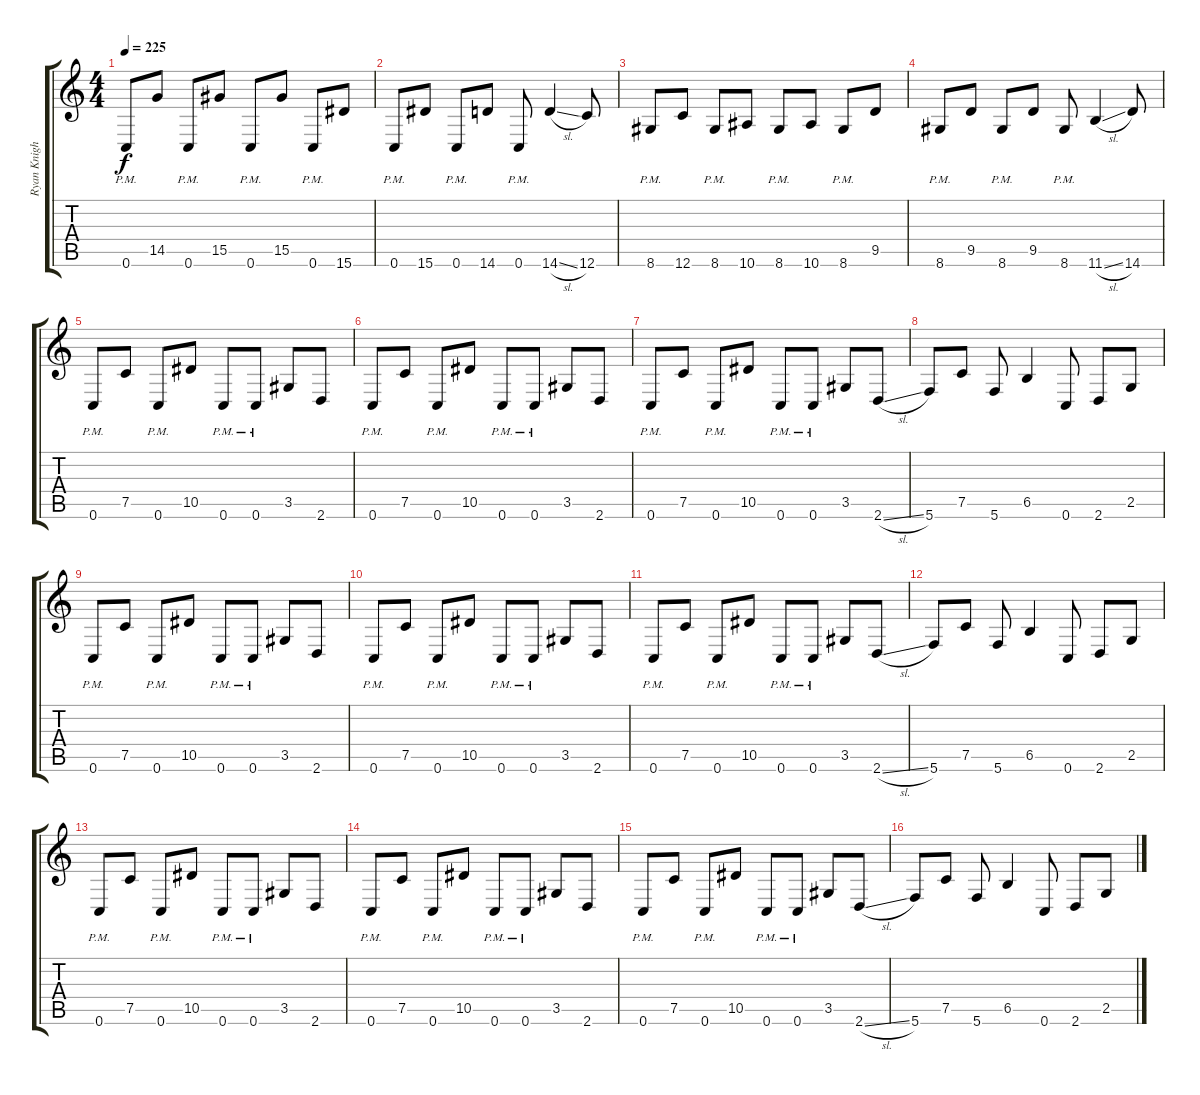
\track ("Ryan Knight (Rhythm)" "Ryan Knigh") {instrument distortionguitar}
\staff {score tabs}
\tuning (C4 G3 Eb3 Bb2 F2 C2) {hide}
\ts (4 4)
\tempo 225
\clef g2
\ks c
0.6{pm}.8{dy f} 14.5.8 0.6{pm}.8 15.5.8 0.6{pm}.8 15.5.8 0.6{pm}.8 15.6.8 |
0.6{pm}.8 15.6.8 0.6{pm}.8 14.6.8 0.6{pm}.8 14.6{sl}.4 12.6.8 |
8.6{pm}.8 12.6.8 8.6{pm}.8 10.6.8 8.6{pm}.8 10.6.8 8.6{pm}.8 9.5.8 |
8.6{pm}.8 9.5.8 8.6{pm}.8 9.5.8 8.6{pm}.8 11.6{sl}.4 14.6.8 |
0.6{pm}.8 7.5.8 0.6{pm}.8 10.5.8 0.6{pm}.8 0.6{pm}.8 3.5.8 2.6.8 |
0.6{pm}.8 7.5.8 0.6{pm}.8 10.5.8 0.6{pm}.8 0.6{pm}.8 3.5.8 2.6.8 |
0.6{pm}.8 7.5.8 0.6{pm}.8 10.5.8 0.6{pm}.8 0.6{pm}.8 3.5.8 2.6{sl}.8 |
5.6.8 7.5.8 5.6.8 6.5.4 0.6.8 2.6.8 2.5.8 |
0.6{pm}.8 7.5.8 0.6{pm}.8 10.5.8 0.6{pm}.8 0.6{pm}.8 3.5.8 2.6.8 |
0.6{pm}.8 7.5.8 0.6{pm}.8 10.5.8 0.6{pm}.8 0.6{pm}.8 3.5.8 2.6.8 |
0.6{pm}.8 7.5.8 0.6{pm}.8 10.5.8 0.6{pm}.8 0.6{pm}.8 3.5.8 2.6{sl}.8 |
5.6.8 7.5.8 5.6.8 6.5.4 0.6.8 2.6.8 2.5.8 |
0.6{pm}.8 7.5.8 0.6{pm}.8 10.5.8 0.6{pm}.8 0.6{pm}.8 3.5.8 2.6.8 |
0.6{pm}.8 7.5.8 0.6{pm}.8 10.5.8 0.6{pm}.8 0.6{pm}.8 3.5.8 2.6.8 |
0.6{pm}.8 7.5.8 0.6{pm}.8 10.5.8 0.6{pm}.8 0.6{pm}.8 3.5.8 2.6{sl}.8 |
5.6.8 7.5.8 5.6.8 6.5.4 0.6.8 2.6.8 2.5.8
